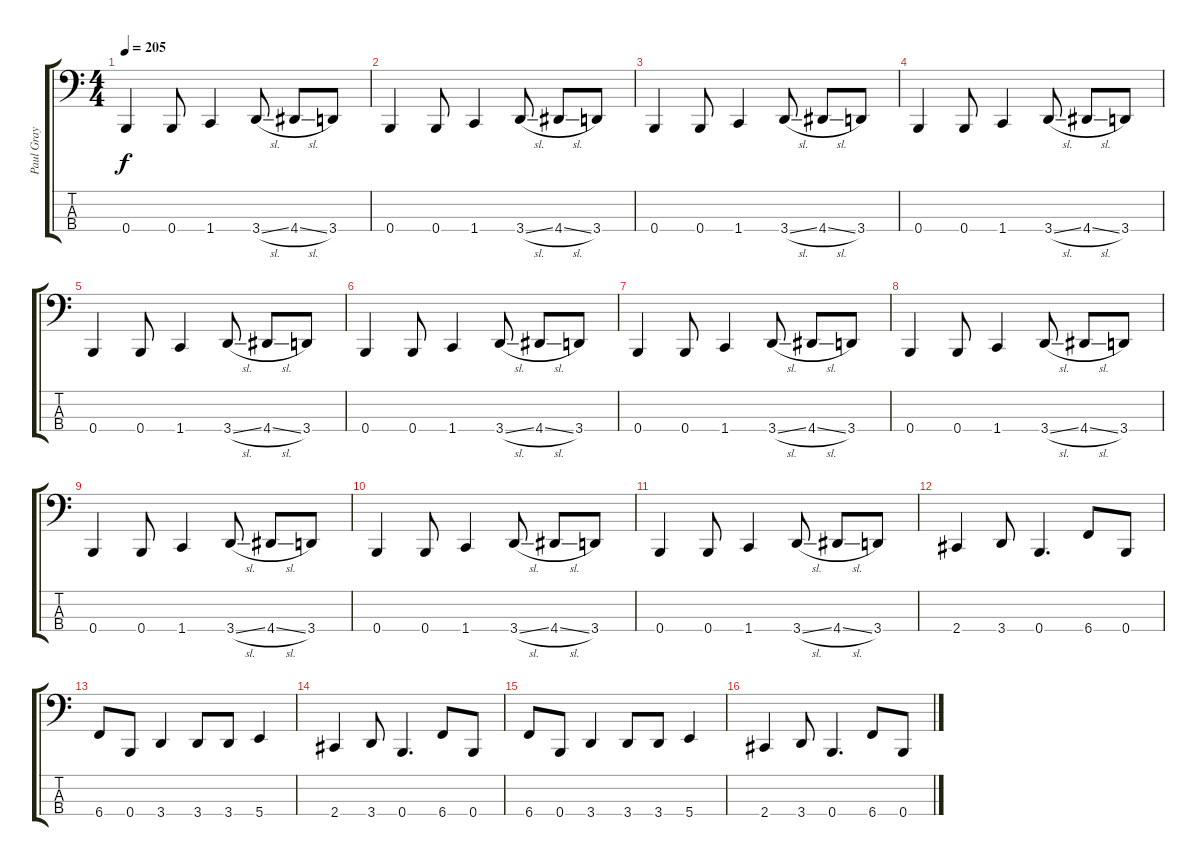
\track ("Paul Gray" "Paul Gray") {instrument electricbassfinger}
\staff {score tabs}
\tuning (E2 B1 Gb1 B0) {hide}
\ts (4 4)
\tempo 205
\clef f4
\ks c
0.4.4{dy f} 0.4.8 1.4.4 3.4{sl}.8 4.4{sl}.8 3.4.8 |
0.4.4 0.4.8 1.4.4 3.4{sl}.8 4.4{sl}.8 3.4.8 |
0.4.4 0.4.8 1.4.4 3.4{sl}.8 4.4{sl}.8 3.4.8 |
0.4.4 0.4.8 1.4.4 3.4{sl}.8 4.4{sl}.8 3.4.8 |
0.4.4 0.4.8 1.4.4 3.4{sl}.8 4.4{sl}.8 3.4.8 |
0.4.4 0.4.8 1.4.4 3.4{sl}.8 4.4{sl}.8 3.4.8 |
0.4.4 0.4.8 1.4.4 3.4{sl}.8 4.4{sl}.8 3.4.8 |
0.4.4 0.4.8 1.4.4 3.4{sl}.8 4.4{sl}.8 3.4.8 |
0.4.4 0.4.8 1.4.4 3.4{sl}.8 4.4{sl}.8 3.4.8 |
0.4.4 0.4.8 1.4.4 3.4{sl}.8 4.4{sl}.8 3.4.8 |
0.4.4 0.4.8 1.4.4 3.4{sl}.8 4.4{sl}.8 3.4.8 |
2.4.4 3.4.8 0.4.4{d} 6.4.8 0.4.8 |
6.4.8 0.4.8 3.4.4 3.4.8 3.4.8 5.4.4 |
2.4.4 3.4.8 0.4.4{d} 6.4.8 0.4.8 |
6.4.8 0.4.8 3.4.4 3.4.8 3.4.8 5.4.4 |
2.4.4 3.4.8 0.4.4{d} 6.4.8 0.4.8
